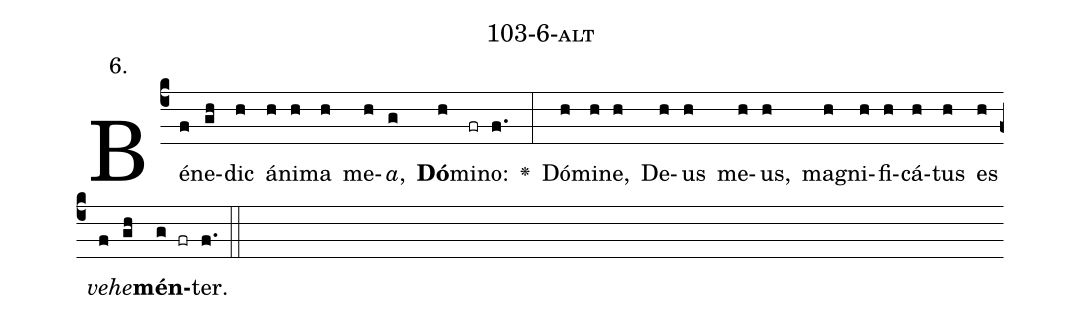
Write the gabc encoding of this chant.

name: 103-6-alt;
annotation: 6.;
%%
(c4)Bé(f)ne(gh)dic(h) á(h)ni(h)ma(h) me(h)<i>a</i>,(g) <b>Dó</b>(h)mi(fr)no:(f.) <v>\greheightstar</v>(:) Dó(h)mi(h)ne,(h) De(h)us(h) me(h)us,(h) ma(h)gni(h)fi(h)cá(h)tus(h) es(h) <i>ve</i>(f)<i>he</i>(gh)<b>mén</b>(g fr)ter.(f.) (::)


%E(h) u(h) o(f) u(gh) a(g) e.(f.) (::)
